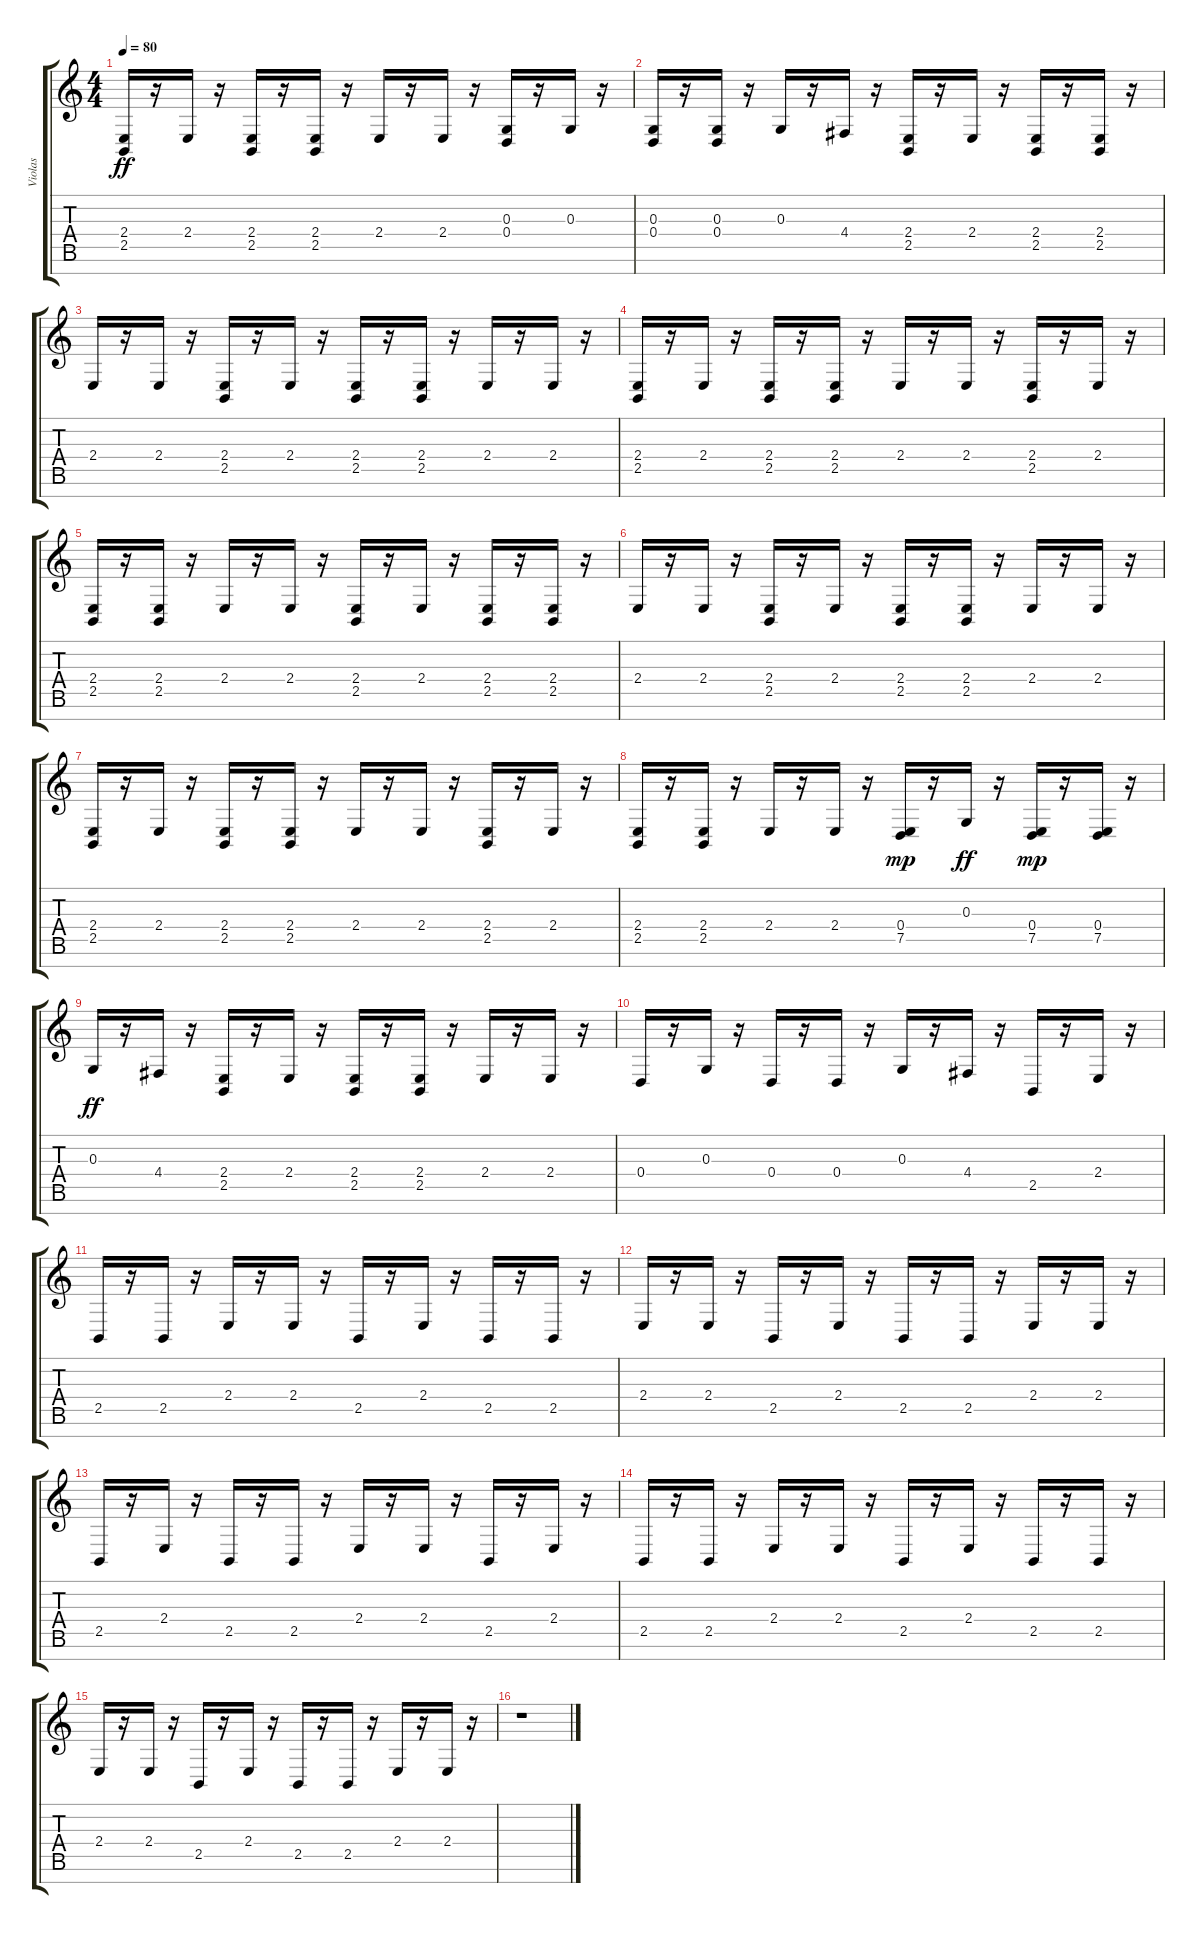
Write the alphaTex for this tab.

\track ("Violas" "Violas") {instrument stringensemble1}
\staff {score tabs}
\tuning (E4 B3 G3 D3 A2 E2 B1) {hide}
\ts (4 4)
\tempo 80
\clef g2
\ks c
(2.4 2.5).16{dy ff} r.16 2.4.16 r.16 (2.4 2.5).16 r.16 (2.4 2.5).16 r.16 2.4.16 r.16 2.4.16 r.16 (0.3 0.4).16 r.16 0.3.16 r.16 |
(0.3 0.4).16 r.16 (0.3 0.4).16 r.16 0.3.16 r.16 4.4.16 r.16 (2.4 2.5).16 r.16 2.4.16 r.16 (2.4 2.5).16 r.16 (2.4 2.5).16 r.16 |
2.4.16 r.16 2.4.16 r.16 (2.4 2.5).16 r.16 2.4.16 r.16 (2.4 2.5).16 r.16 (2.4 2.5).16 r.16 2.4.16 r.16 2.4.16 r.16 |
(2.4 2.5).16 r.16 2.4.16 r.16 (2.4 2.5).16 r.16 (2.4 2.5).16 r.16 2.4.16 r.16 2.4.16 r.16 (2.4 2.5).16 r.16 2.4.16 r.16 |
(2.4 2.5).16 r.16 (2.4 2.5).16 r.16 2.4.16 r.16 2.4.16 r.16 (2.4 2.5).16 r.16 2.4.16 r.16 (2.4 2.5).16 r.16 (2.4 2.5).16 r.16 |
2.4.16 r.16 2.4.16 r.16 (2.4 2.5).16 r.16 2.4.16 r.16 (2.4 2.5).16 r.16 (2.4 2.5).16 r.16 2.4.16 r.16 2.4.16 r.16 |
(2.4 2.5).16 r.16 2.4.16 r.16 (2.4 2.5).16 r.16 (2.4 2.5).16 r.16 2.4.16 r.16 2.4.16 r.16 (2.4 2.5).16 r.16 2.4.16 r.16 |
(2.4 2.5).16 r.16 (2.4 2.5).16 r.16 2.4.16 r.16 2.4.16 r.16 (0.4 7.5).16{dy mp} r.16 0.3.16{dy ff} r.16 (0.4 7.5).16{dy mp} r.16 (0.4 7.5).16 r.16 |
0.3.16{dy ff} r.16 4.4.16 r.16 (2.4 2.5).16 r.16 2.4.16 r.16 (2.4 2.5).16 r.16 (2.4 2.5).16 r.16 2.4.16 r.16 2.4.16 r.16 |
0.4.16 r.16 0.3.16 r.16 0.4.16 r.16 0.4.16 r.16 0.3.16 r.16 4.4.16 r.16 2.5.16 r.16 2.4.16 r.16 |
2.5.16 r.16 2.5.16 r.16 2.4.16 r.16 2.4.16 r.16 2.5.16 r.16 2.4.16 r.16 2.5.16 r.16 2.5.16 r.16 |
2.4.16 r.16 2.4.16 r.16 2.5.16 r.16 2.4.16 r.16 2.5.16 r.16 2.5.16 r.16 2.4.16 r.16 2.4.16 r.16 |
2.5.16 r.16 2.4.16 r.16 2.5.16 r.16 2.5.16 r.16 2.4.16 r.16 2.4.16 r.16 2.5.16 r.16 2.4.16 r.16 |
2.5.16 r.16 2.5.16 r.16 2.4.16 r.16 2.4.16 r.16 2.5.16 r.16 2.4.16 r.16 2.5.16 r.16 2.5.16 r.16 |
2.4.16 r.16 2.4.16 r.16 2.5.16 r.16 2.4.16 r.16 2.5.16 r.16 2.5.16 r.16 2.4.16 r.16 2.4.16 r.16 |
r.1
